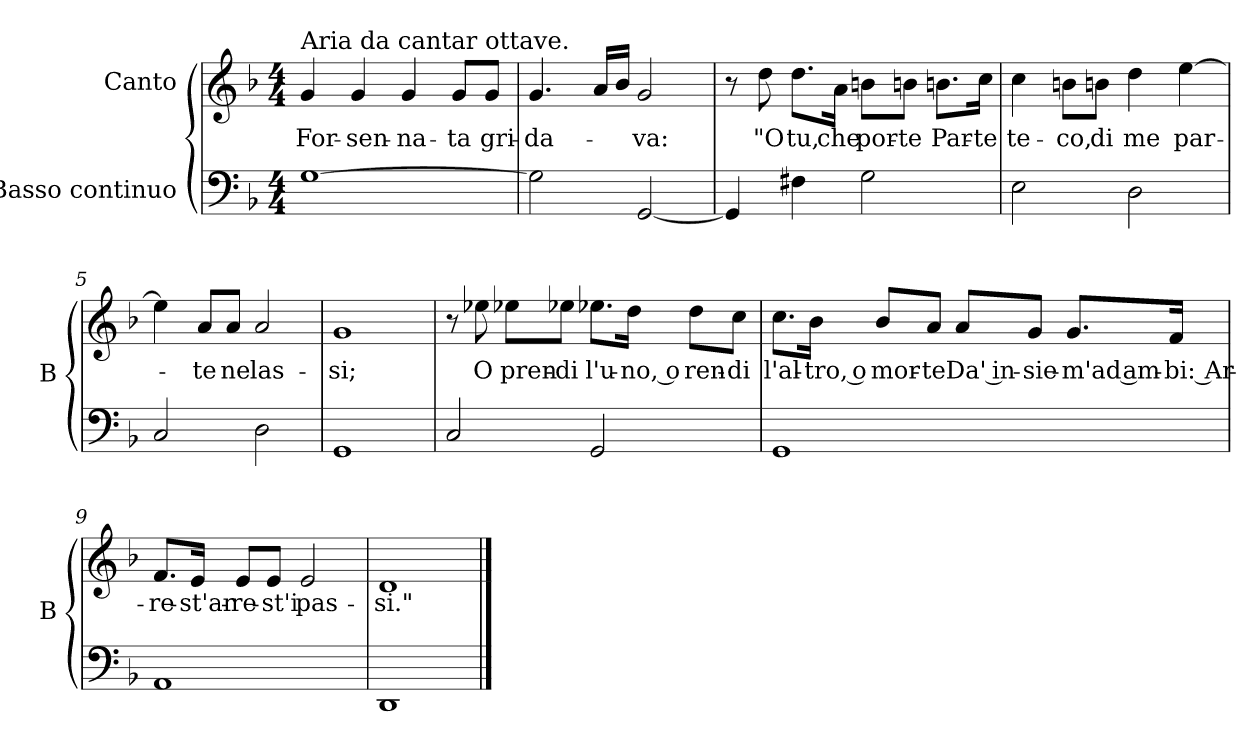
**kern	**kern	**text
*part2	*part1	*part1
*staff2	*staff1	*staff1
*I"Basso continuo	*I"Canto	*
*I'B	*	*
*clefF4	*clefG2	*
*k[b-]	*k[b-]	*
*F:	*F:	*
*M4/4	*M4/4	*
=1	=1	=1
!	!LO:TX:a:t=Aria da cantar ottave.	!
[1G	4g	For-
.	4g	-sen-
.	4g	-na-
.	8gL	-ta
.	8gJ	gri-
=2	=2	=2
2G]	4.g	-da-
.	16aLL	.
.	16b-JJ	.
[2GG	2g	-va:
=3	=3	=3
4GG]	8r	.
.	8dd	"O
4F#X	8.ddL	tu,
.	16aJk	che
2G	8bnL	por-
.	8bnJ	-te
.	8.bnL	Par-
.	16ccJk	-te
=4	=4	=4
2E	4cc	te-
.	8bnL	-co,
.	8bnJ	di
2D	4dd	me
.	[4ee	par-
=5	=5	=5
2C	4ee]	.
.	8aL	-te
.	8aJ	ne
2D	2a	las-
=6	=6	=6
1GG	1g	-si;
=7	=7	=7
2C	8r	.
.	8ee-X	O
.	8ee-XL	pren-
.	8ee-XJ	-di
2GG	8.ee-XL	l'u-
.	16ddJk	-no, o
.	8ddL	ren-
.	8ccJ	-di
=8	=8	=8
1GG	8.ccL	l'al-
.	16b-Jk	-tro, o
.	8b-L	mor-
.	8aJ	-te
.	8aL	Da' in-
.	8gJ	-sie-
.	8.gL	-m'ad am-
.	16fJk	-bi: Ar-
=9	=9	=9
1AA	8.fL	-re-
.	16eJk	-st'ar-
.	8eL	-re-
.	8eJ	-st'i
.	2e	pas-
=10	=10	=10
1DD	1d	-si."
==	==	==
*-	*-	*-
